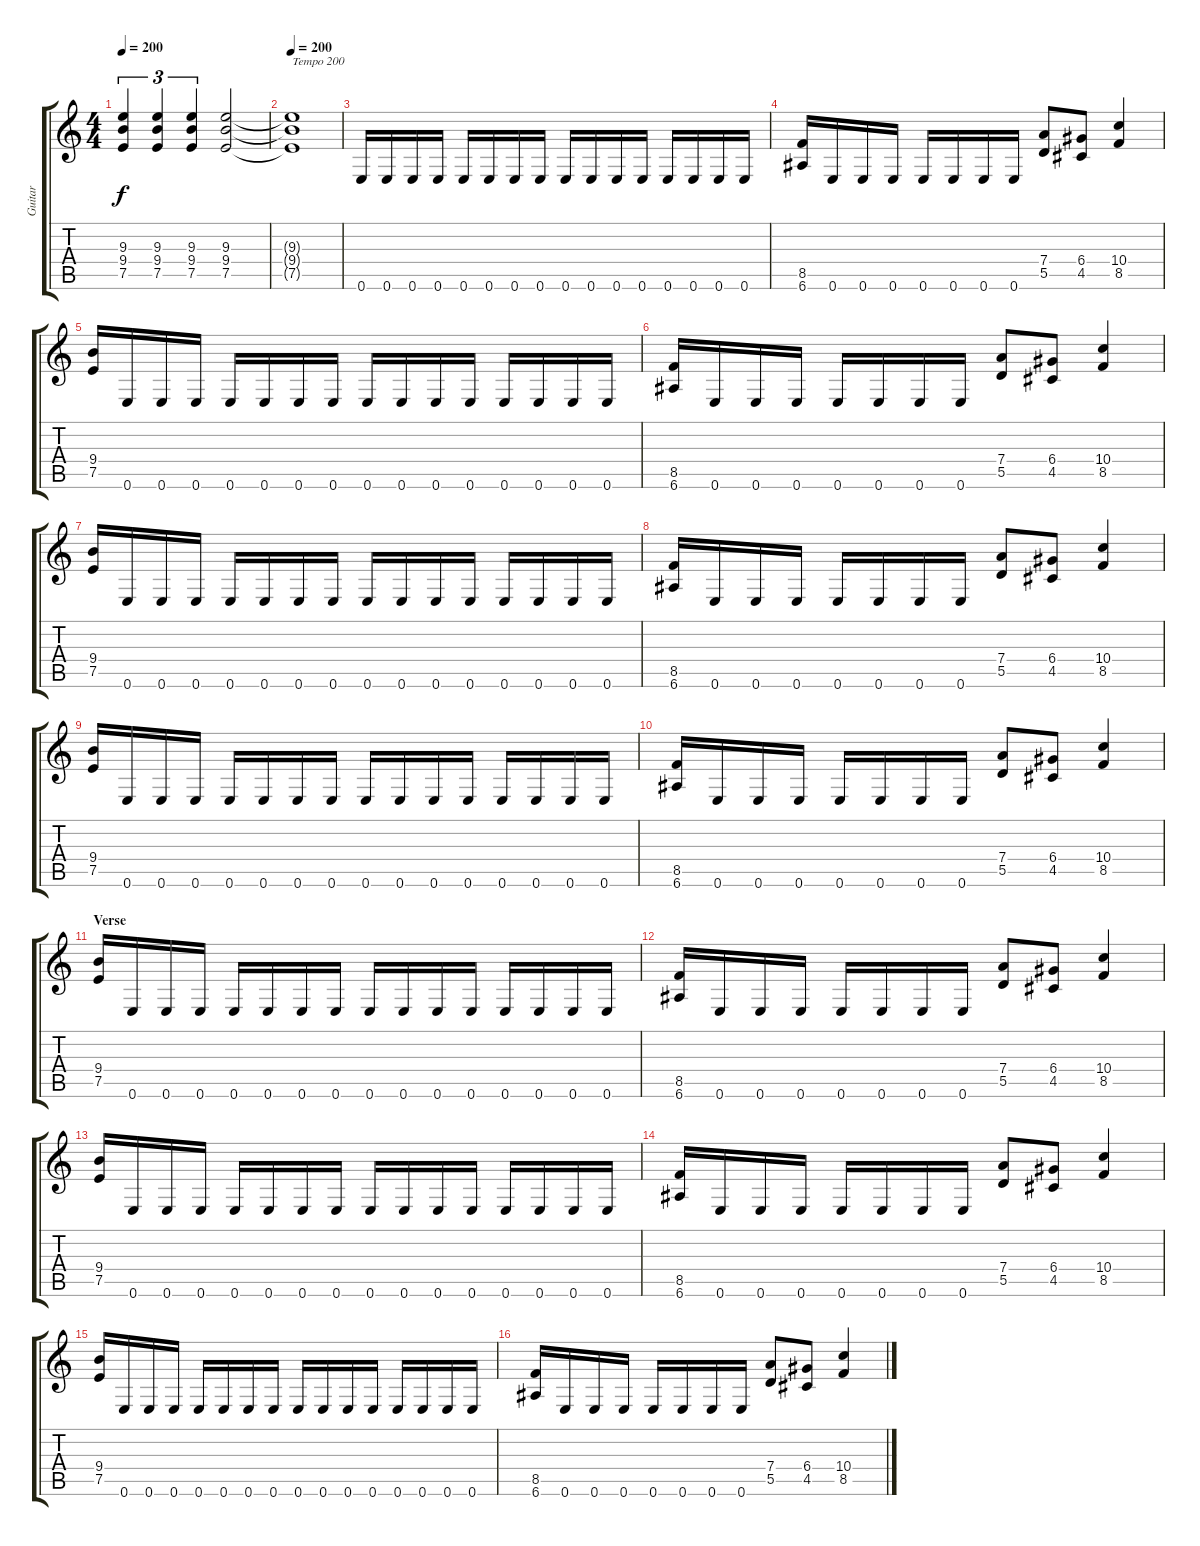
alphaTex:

\track ("Guitar" "Guitar") {instrument distortionguitar}
\staff {score tabs}
\tuning (E4 B3 G3 D3 A2 E2) {hide}
\ts (4 4)
\tempo 200
\clef g2
\ks c
(9.3 9.4 7.5).4{tu (3 2) dy f} (9.3 9.4 7.5).4{tu (3 2)} (9.3 9.4 7.5).4{tu (3 2)} (9.3 9.4 7.5).2 |
\tempo 200
(9.3{t} 9.4{t} 7.5{t}).1{txt "Tempo 200"} |
0.6.16 0.6.16 0.6.16 0.6.16 0.6.16 0.6.16 0.6.16 0.6.16 0.6.16 0.6.16 0.6.16 0.6.16 0.6.16 0.6.16 0.6.16 0.6.16 |
(8.5 6.6).16 0.6.16 0.6.16 0.6.16 0.6.16 0.6.16 0.6.16 0.6.16 (7.4 5.5).8 (6.4 4.5).8 (10.4 8.5).4 |
(9.4 7.5).16 0.6.16 0.6.16 0.6.16 0.6.16 0.6.16 0.6.16 0.6.16 0.6.16 0.6.16 0.6.16 0.6.16 0.6.16 0.6.16 0.6.16 0.6.16 |
(8.5 6.6).16 0.6.16 0.6.16 0.6.16 0.6.16 0.6.16 0.6.16 0.6.16 (7.4 5.5).8 (6.4 4.5).8 (10.4 8.5).4 |
(9.4 7.5).16 0.6.16 0.6.16 0.6.16 0.6.16 0.6.16 0.6.16 0.6.16 0.6.16 0.6.16 0.6.16 0.6.16 0.6.16 0.6.16 0.6.16 0.6.16 |
(8.5 6.6).16 0.6.16 0.6.16 0.6.16 0.6.16 0.6.16 0.6.16 0.6.16 (7.4 5.5).8 (6.4 4.5).8 (10.4 8.5).4 |
(9.4 7.5).16 0.6.16 0.6.16 0.6.16 0.6.16 0.6.16 0.6.16 0.6.16 0.6.16 0.6.16 0.6.16 0.6.16 0.6.16 0.6.16 0.6.16 0.6.16 |
(8.5 6.6).16 0.6.16 0.6.16 0.6.16 0.6.16 0.6.16 0.6.16 0.6.16 (7.4 5.5).8 (6.4 4.5).8 (10.4 8.5).4 |
\section ("" "Verse")
(9.4 7.5).16 0.6.16 0.6.16 0.6.16 0.6.16 0.6.16 0.6.16 0.6.16 0.6.16 0.6.16 0.6.16 0.6.16 0.6.16 0.6.16 0.6.16 0.6.16 |
(8.5 6.6).16 0.6.16 0.6.16 0.6.16 0.6.16 0.6.16 0.6.16 0.6.16 (7.4 5.5).8 (6.4 4.5).8 (10.4 8.5).4 |
(9.4 7.5).16 0.6.16 0.6.16 0.6.16 0.6.16 0.6.16 0.6.16 0.6.16 0.6.16 0.6.16 0.6.16 0.6.16 0.6.16 0.6.16 0.6.16 0.6.16 |
(8.5 6.6).16 0.6.16 0.6.16 0.6.16 0.6.16 0.6.16 0.6.16 0.6.16 (7.4 5.5).8 (6.4 4.5).8 (10.4 8.5).4 |
(9.4 7.5).16 0.6.16 0.6.16 0.6.16 0.6.16 0.6.16 0.6.16 0.6.16 0.6.16 0.6.16 0.6.16 0.6.16 0.6.16 0.6.16 0.6.16 0.6.16 |
(8.5 6.6).16 0.6.16 0.6.16 0.6.16 0.6.16 0.6.16 0.6.16 0.6.16 (7.4 5.5).8 (6.4 4.5).8 (10.4 8.5).4
